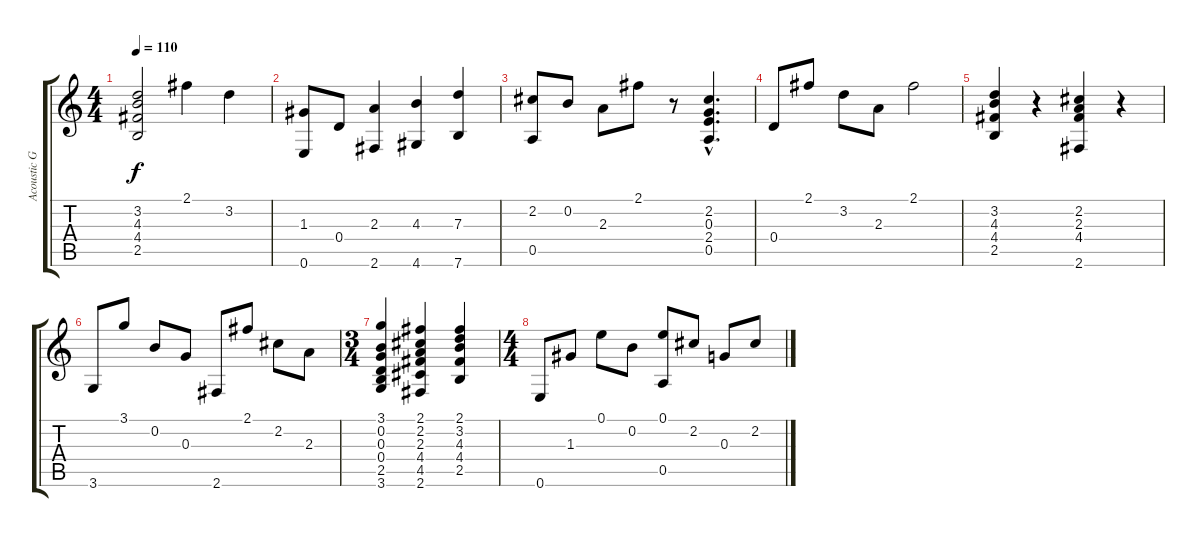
\track ("Acoustic Guitar" "Acoustic G") {instrument acousticguitarsteel}
\staff {score tabs}
\tuning (E4 B3 G3 D3 A2 E2) {hide}
\ts (4 4)
\tempo 110
\clef g2
\ks c
(3.2 4.3 4.4 2.5).2{dy f} 2.1.4 3.2.4 |
(1.3 0.6).8 0.4.8 (2.3 2.6).4 (4.3 4.6).4 (7.3 7.6).4 |
(2.2 0.5).8 0.2.8 2.3.8 2.1.8 r.8 (2.2{hac} 0.3{hac} 2.4{hac} 0.5{hac}).4{d} |
0.4.8 2.1.8 3.2.8 2.3.8 2.1.2 |
(3.2 4.3 4.4 2.5).4 r.4 (2.2 2.3 4.4 2.6).4 r.4 |
3.6.8 3.1.8 0.2.8 0.3.8 2.6.8 2.1.8 2.2.8 2.3.8 |
\ts (3 4)
(3.1 0.2 0.3 0.4 2.5 3.6).4 (2.1 2.2 2.3 4.4 4.5 2.6).4 (2.1 3.2 4.3 4.4 2.5).4 |
\ts (4 4)
0.6.8 1.3.8 0.1.8 0.2.8 (0.1 0.5).8 2.2.8 0.3.8 2.2.8
